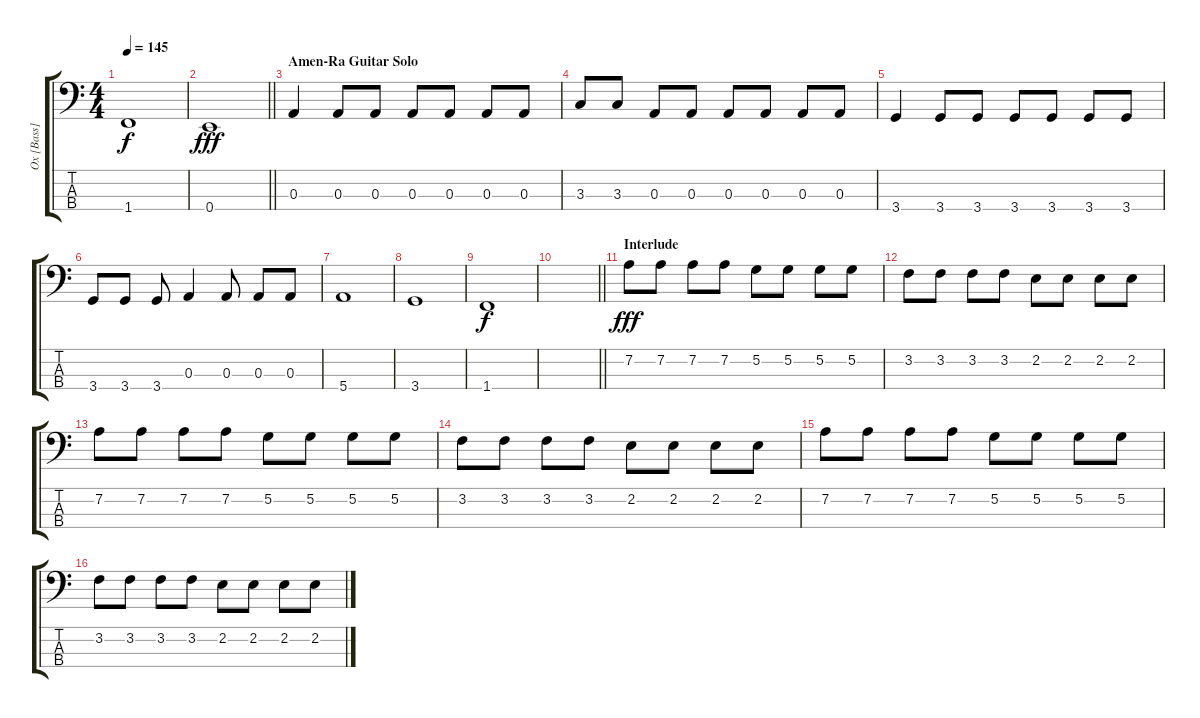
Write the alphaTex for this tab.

\track ("Ox [Bass]" "Ox [Bass]") {instrument electricbasspick}
\staff {score tabs}
\tuning (G2 D2 A1 E1) {hide}
\ts (4 4)
\tempo 145
\clef f4
\ks c
1.4.1{dy f} |
\barLineRight lightlight
0.4.1{dy fff} |
\section ("" "Amen-Ra Guitar Solo")
0.3.4 0.3.8 0.3.8 0.3.8 0.3.8 0.3.8 0.3.8 |
3.3.8 3.3.8 0.3.8 0.3.8 0.3.8 0.3.8 0.3.8 0.3.8 |
3.4.4 3.4.8 3.4.8 3.4.8 3.4.8 3.4.8 3.4.8 |
3.4.8 3.4.8 3.4.8 0.3.4 0.3.8 0.3.8 0.3.8 |
5.4.1 |
3.4.1 |
1.4.1{dy f} |
\barLineRight lightlight
|
\section ("" "Interlude")
7.2.8{dy fff} 7.2.8 7.2.8 7.2.8 5.2.8 5.2.8 5.2.8 5.2.8 |
3.2.8 3.2.8 3.2.8 3.2.8 2.2.8 2.2.8 2.2.8 2.2.8 |
7.2.8 7.2.8 7.2.8 7.2.8 5.2.8 5.2.8 5.2.8 5.2.8 |
3.2.8 3.2.8 3.2.8 3.2.8 2.2.8 2.2.8 2.2.8 2.2.8 |
7.2.8 7.2.8 7.2.8 7.2.8 5.2.8 5.2.8 5.2.8 5.2.8 |
3.2.8 3.2.8 3.2.8 3.2.8 2.2.8 2.2.8 2.2.8 2.2.8
